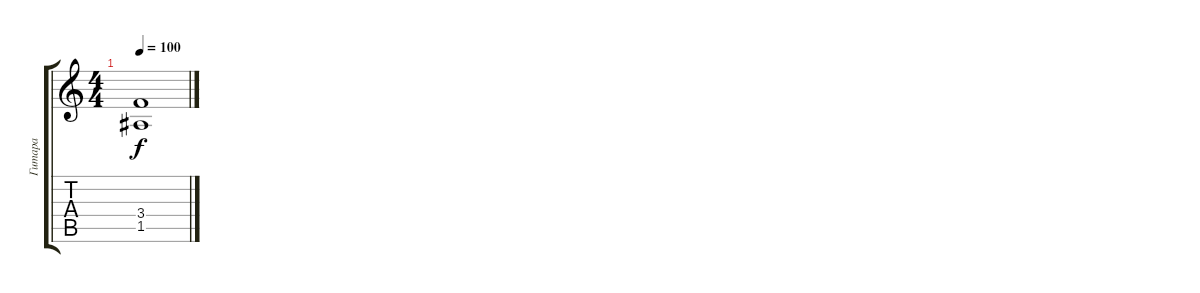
\track ("Гитара" "Гитара") {instrument overdrivenguitar}
\staff {score tabs}
\tuning (E4 B3 G3 D3 A2 D2) {hide}
\ts (4 4)
\tempo 100
\clef g2
\ks c
(3.4{t} 1.5{t}).1{dy f}
